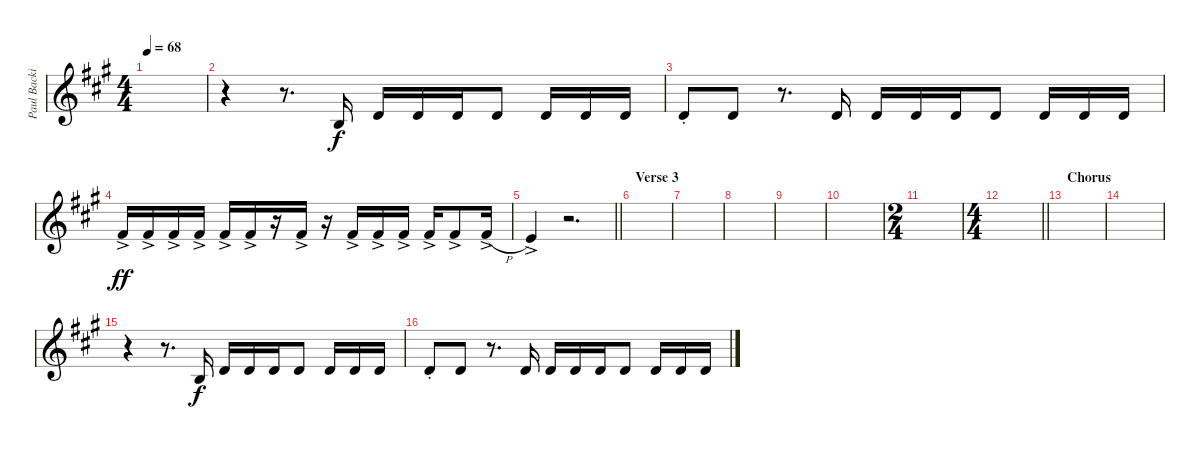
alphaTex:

\track ("Paul Backing Vocals" "Paul Backi") {instrument clarinet}
\staff {score}
\tuning (E4 B3 G3 D3 A2 E2) {hide}
\ts (4 4)
\tempo 68
\clef g2
\ks a
|
r.4 r.8{d} 0.2.16 3.2.16 3.2.16 3.2.16 3.2.8 3.2.16 3.2.16 3.2.16 |
3.2{st}.8 3.2.8 r.8{d} 3.2.16 3.2.16 3.2.16 3.2.16 3.2.8 3.2.16 3.2.16 3.2.16 |
2.1{ac}.16{dy ff} 2.1{ac}.16 2.1{ac}.16 2.1{ac}.16 2.1{ac}.16 2.1{ac}.16 r.16 2.1{ac}.16 r.16 2.1{ac}.16 2.1{ac}.16 2.1{ac}.16 2.1{ac}.16 2.1{ac}.8 2.1{h ac}.16 |
\barLineRight lightlight
0.1{ac}.4 r.2{d} |
\section ("" "Verse 3")
|
|
|
|
|
\ts (2 4)
|
\ts (4 4)
\barLineRight lightlight
|
\section ("" "Chorus")
|
|
r.4 r.8{d} 0.2.16{dy f} 3.2.16 3.2.16 3.2.16 3.2.8 3.2.16 3.2.16 3.2.16 |
3.2{st}.8 3.2.8 r.8{d} 3.2.16 3.2.16 3.2.16 3.2.16 3.2.8 3.2.16 3.2.16 3.2.16
